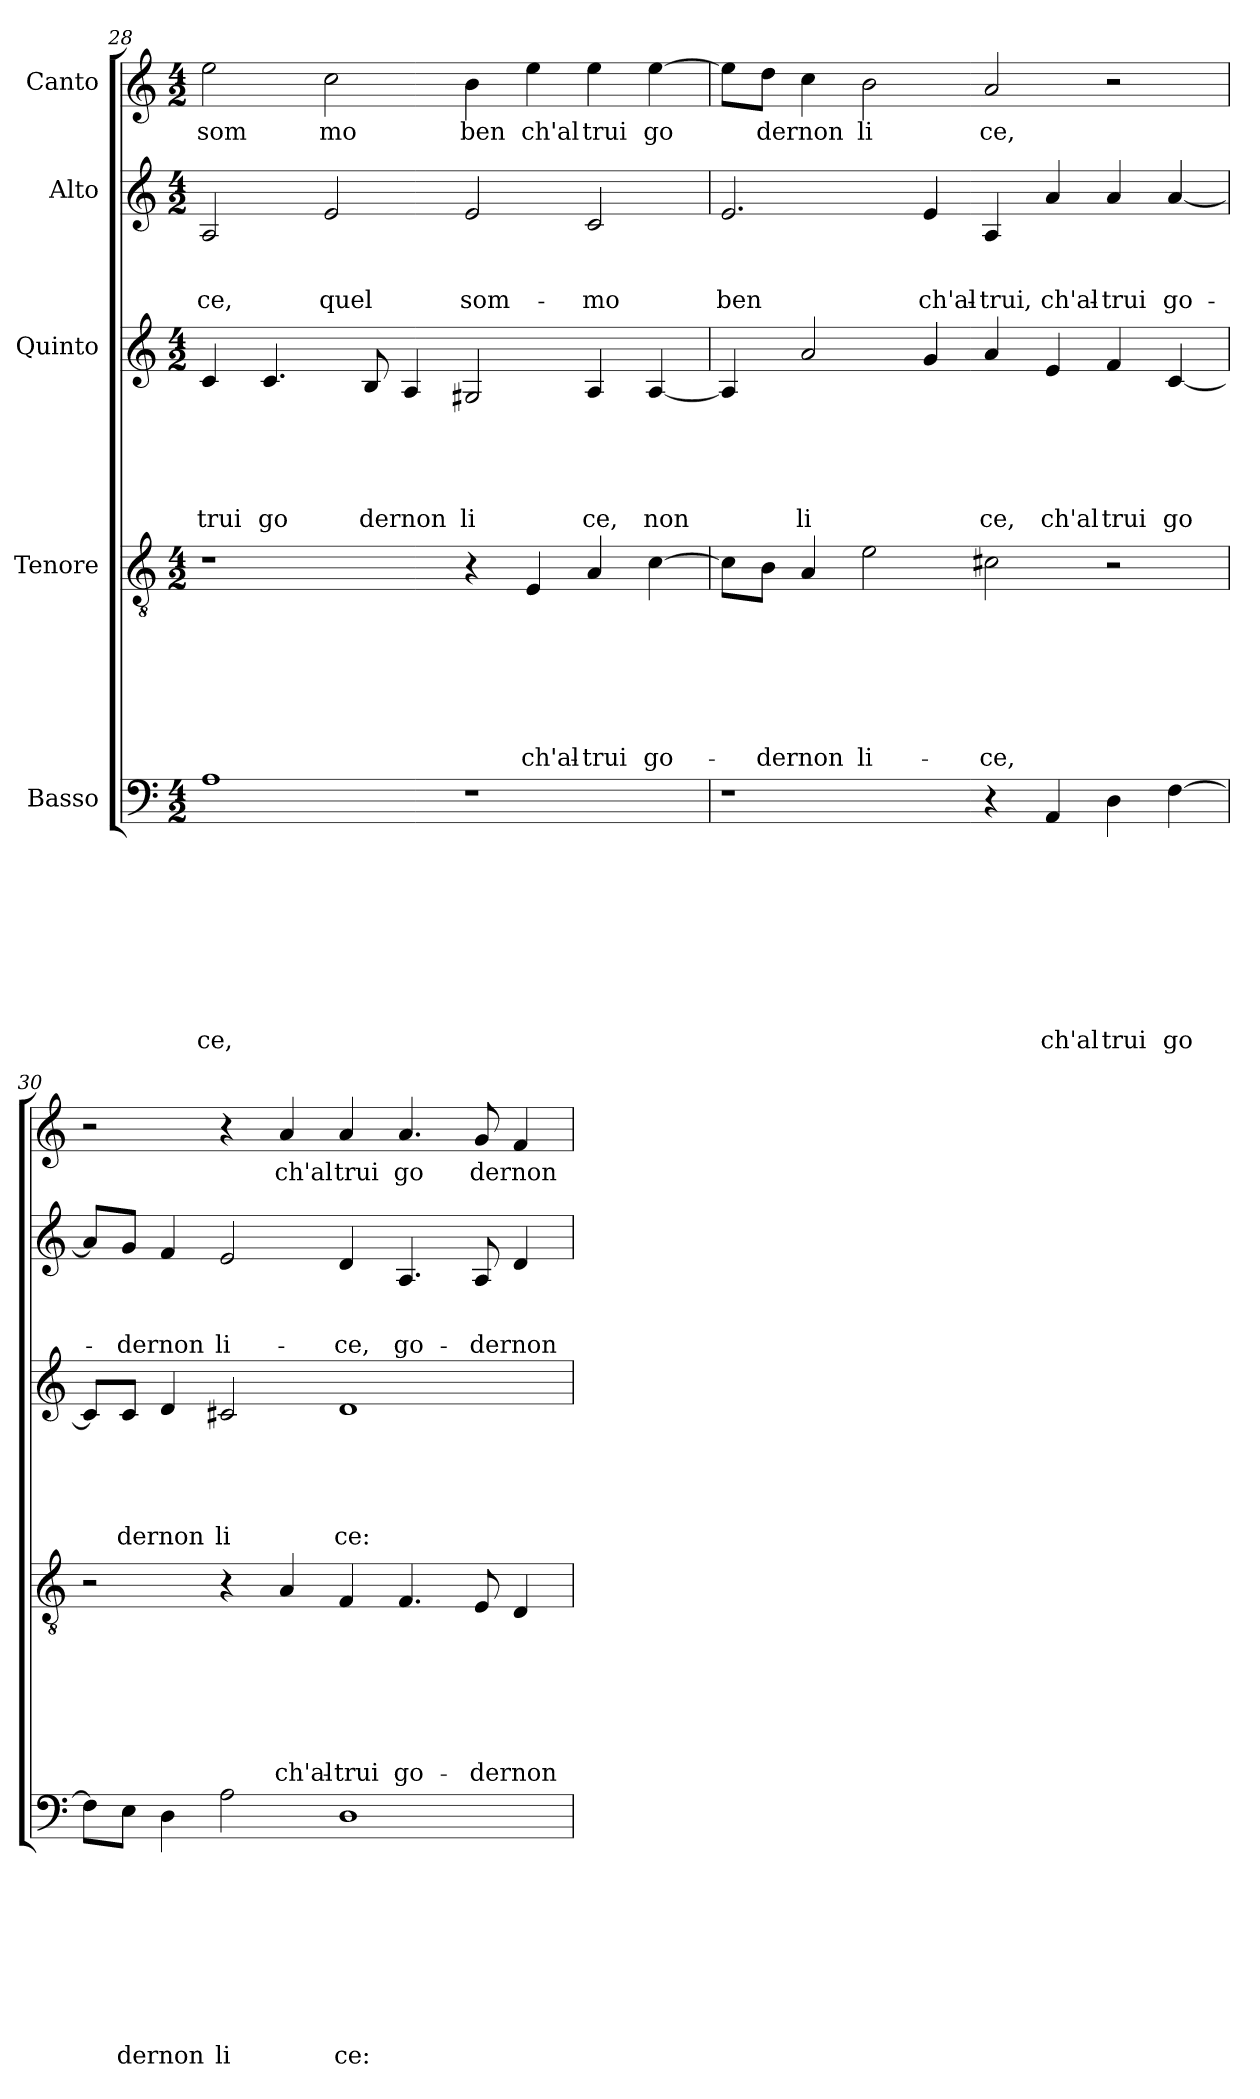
**kern	**text	**text	**text	**text	**text	**text	**text	**text	**text	**kern	**text	**text	**text	**text	**text	**text	**text	**kern	**text	**text	**text	**text	**text	**kern	**text	**text	**text	**kern	**text
*part5	*part5	*part5	*part5	*part5	*part5	*part5	*part5	*part5	*part5	*part4	*part4	*part4	*part4	*part4	*part4	*part4	*part4	*part3	*part3	*part3	*part3	*part3	*part3	*part2	*part2	*part2	*part2	*part1	*part1
*staff5	*staff5	*staff5	*staff5	*staff5	*staff5	*staff5	*staff5	*staff5	*staff5	*staff4	*staff4	*staff4	*staff4	*staff4	*staff4	*staff4	*staff4	*staff3	*staff3	*staff3	*staff3	*staff3	*staff3	*staff2	*staff2	*staff2	*staff2	*staff1	*staff1
*I"Basso	*	*	*	*	*	*	*	*	*	*I"Tenore	*	*	*	*	*	*	*	*I"Quinto	*	*	*	*	*	*I"Alto	*	*	*	*I"Canto	*
*clefF4	*	*	*	*	*	*	*	*	*	*clefGv2	*	*	*	*	*	*	*	*clefG2	*	*	*	*	*	*clefG2	*	*	*	*clefG2	*
*k[]	*	*	*	*	*	*	*	*	*	*k[]	*	*	*	*	*	*	*	*k[]	*	*	*	*	*	*k[]	*	*	*	*k[]	*
*C:	*	*	*	*	*	*	*	*	*	*C:	*	*	*	*	*	*	*	*C:	*	*	*	*	*	*C:	*	*	*	*C:	*
*M4/2	*	*	*	*	*	*	*	*	*	*M4/2	*	*	*	*	*	*	*	*M4/2	*	*	*	*	*	*M4/2	*	*	*	*M4/2	*
=28	=28	=28	=28	=28	=28	=28	=28	=28	=28	=28	=28	=28	=28	=28	=28	=28	=28	=28	=28	=28	=28	=28	=28	=28	=28	=28	=28	=28	=28
!	!	!	!	!	!	!	!	!	!LO:LY:b	!	!	!	!	!	!	!	!	!	!	!	!	!	!LO:LY:b	!	!	!	!LO:LY:b	!	!LO:LY:b
1A	.	.	.	.	.	.	.	.	ce,	1r	.	.	.	.	.	.	.	4c/	.	.	.	.	trui	2A/	.	.	-ce,	2ee\	som
!	!	!	!	!	!	!	!	!	!	!	!	!	!	!	!	!	!	!	!	!	!	!	!LO:LY:b	!	!	!	!	!	!
.	.	.	.	.	.	.	.	.	.	.	.	.	.	.	.	.	.	4.c/	.	.	.	.	go	.	.	.	.	.	.
!	!	!	!	!	!	!	!	!	!	!	!	!	!	!	!	!	!	!	!	!	!	!	!	!	!	!	!LO:LY:b	!	!LO:LY:b
.	.	.	.	.	.	.	.	.	.	.	.	.	.	.	.	.	.	.	.	.	.	.	.	2e/	.	.	quel	2cc\	mo
!	!	!	!	!	!	!	!	!	!	!	!	!	!	!	!	!	!	!	!	!	!	!	!LO:LY:b	!	!	!	!	!	!
.	.	.	.	.	.	.	.	.	.	.	.	.	.	.	.	.	.	8B/	.	.	.	.	dernon	.	.	.	.	.	.
.	.	.	.	.	.	.	.	.	.	.	.	.	.	.	.	.	.	4A/	.	.	.	.	.	.	.	.	.	.	.
!	!	!	!	!	!	!	!	!	!	!	!	!	!	!	!	!	!	!	!	!	!	!	!LO:LY:b	!	!	!	!LO:LY:b	!	!LO:LY:b
1r	.	.	.	.	.	.	.	.	.	4r	.	.	.	.	.	.	.	2G#X/	.	.	.	.	li	2e/	.	.	som-	4b\	ben
!	!	!	!	!	!	!	!	!	!	!	!	!	!	!	!	!	!LO:LY:b	!	!	!	!	!	!	!	!	!	!	!	!LO:LY:b
.	.	.	.	.	.	.	.	.	.	4E/	.	.	.	.	.	.	ch'al-	.	.	.	.	.	.	.	.	.	.	4ee\	ch'al
!	!	!	!	!	!	!	!	!	!	!	!	!	!	!	!	!	!LO:LY:b	!	!	!	!	!	!LO:LY:b	!	!	!	!LO:LY:b	!	!LO:LY:b
.	.	.	.	.	.	.	.	.	.	4A/	.	.	.	.	.	.	-trui	4A/	.	.	.	.	ce,	2c/	.	.	-mo	4ee\	trui
!	!	!	!	!	!	!	!	!	!	!	!	!	!	!	!	!	!LO:LY:b	!	!	!	!	!	!LO:LY:b	!	!	!	!	!	!LO:LY:b
.	.	.	.	.	.	.	.	.	.	[>4c\	.	.	.	.	.	.	go-	[<4A/	.	.	.	.	non	.	.	.	.	[>4ee\	go
=29	=29	=29	=29	=29	=29	=29	=29	=29	=29	=29	=29	=29	=29	=29	=29	=29	=29	=29	=29	=29	=29	=29	=29	=29	=29	=29	=29	=29	=29
!	!	!	!	!	!	!	!	!	!	!	!	!	!	!	!	!	!	!	!	!	!	!	!	!	!	!	!LO:LY:b	!	!
1r	.	.	.	.	.	.	.	.	.	8c\L]	.	.	.	.	.	.	.	4A/]	.	.	.	.	.	2.e/	.	.	ben	8ee\L]	.
!	!	!	!	!	!	!	!	!	!	!	!	!	!	!	!	!	!LO:LY:b	!	!	!	!	!	!	!	!	!	!	!	!LO:LY:b
.	.	.	.	.	.	.	.	.	.	8B\J	.	.	.	.	.	.	-dernon	.	.	.	.	.	.	.	.	.	.	8dd\J	dernon
!	!	!	!	!	!	!	!	!	!	!	!	!	!	!	!	!	!	!	!	!	!	!	!LO:LY:b	!	!	!	!	!	!
.	.	.	.	.	.	.	.	.	.	4A/	.	.	.	.	.	.	.	2a/	.	.	.	.	li	.	.	.	.	4cc\	.
!	!	!	!	!	!	!	!	!	!	!	!	!	!	!	!	!	!LO:LY:b	!	!	!	!	!	!	!	!	!	!	!	!LO:LY:b
.	.	.	.	.	.	.	.	.	.	2e\	.	.	.	.	.	.	li-	.	.	.	.	.	.	.	.	.	.	2b\	li
!	!	!	!	!	!	!	!	!	!	!	!	!	!	!	!	!	!	!	!	!	!	!	!	!	!	!	!LO:LY:b	!	!
.	.	.	.	.	.	.	.	.	.	.	.	.	.	.	.	.	.	4g/	.	.	.	.	.	4e/	.	.	ch'al-	.	.
!	!	!	!	!	!	!	!	!	!	!	!	!	!	!	!	!	!LO:LY:b	!	!	!	!	!	!LO:LY:b	!	!	!	!LO:LY:b	!	!LO:LY:b
4r	.	.	.	.	.	.	.	.	.	2c#X\	.	.	.	.	.	.	-ce,	4a/	.	.	.	.	ce,	4A/	.	.	-trui,	2a/	ce,
!	!	!	!	!	!	!	!	!	!LO:LY:b	!	!	!	!	!	!	!	!	!	!	!	!	!	!LO:LY:b	!	!	!	!LO:LY:b	!	!
4AA/	.	.	.	.	.	.	.	.	ch'al	.	.	.	.	.	.	.	.	4e/	.	.	.	.	ch'al	4a/	.	.	ch'al-	.	.
!	!	!	!	!	!	!	!	!	!LO:LY:b	!	!	!	!	!	!	!	!	!	!	!	!	!	!LO:LY:b	!	!	!	!LO:LY:b	!	!
4D\	.	.	.	.	.	.	.	.	trui	2r	.	.	.	.	.	.	.	4f/	.	.	.	.	trui	4a/	.	.	-trui	2r	.
!	!	!	!	!	!	!	!	!	!LO:LY:b	!	!	!	!	!	!	!	!	!	!	!	!	!	!LO:LY:b	!	!	!	!LO:LY:b	!	!
[>4F\	.	.	.	.	.	.	.	.	go	.	.	.	.	.	.	.	.	[<4c/	.	.	.	.	go	[<4a/	.	.	go-	.	.
=30	=30	=30	=30	=30	=30	=30	=30	=30	=30	=30	=30	=30	=30	=30	=30	=30	=30	=30	=30	=30	=30	=30	=30	=30	=30	=30	=30	=30	=30
8F\L]	.	.	.	.	.	.	.	.	.	2r	.	.	.	.	.	.	.	8c/L]	.	.	.	.	.	8a/L]	.	.	.	2r	.
!	!	!	!	!	!	!	!	!	!LO:LY:b	!	!	!	!	!	!	!	!	!	!	!	!	!	!LO:LY:b	!	!	!	!LO:LY:b	!	!
8E\J	.	.	.	.	.	.	.	.	dernon	.	.	.	.	.	.	.	.	8c/J	.	.	.	.	dernon	8g/J	.	.	-dernon	.	.
4D\	.	.	.	.	.	.	.	.	.	.	.	.	.	.	.	.	.	4d/	.	.	.	.	.	4f/	.	.	.	.	.
!	!	!	!	!	!	!	!	!	!LO:LY:b	!	!	!	!	!	!	!	!	!	!	!	!	!	!LO:LY:b	!	!	!	!LO:LY:b	!	!
2A\	.	.	.	.	.	.	.	.	li	4r	.	.	.	.	.	.	.	2c#X/	.	.	.	.	li	2e/	.	.	li-	4r	.
!	!	!	!	!	!	!	!	!	!	!	!	!	!	!	!	!	!LO:LY:b	!	!	!	!	!	!	!	!	!	!	!	!LO:LY:b
.	.	.	.	.	.	.	.	.	.	4A/	.	.	.	.	.	.	ch'al-	.	.	.	.	.	.	.	.	.	.	4a/	ch'al
!	!	!	!	!	!	!	!	!	!LO:LY:b	!	!	!	!	!	!	!	!LO:LY:b	!	!	!	!	!	!LO:LY:b	!	!	!	!LO:LY:b	!	!LO:LY:b
1D	.	.	.	.	.	.	.	.	ce:	4F/	.	.	.	.	.	.	-trui	1d	.	.	.	.	ce:	4d/	.	.	-ce,	4a/	trui
!	!	!	!	!	!	!	!	!	!	!	!	!	!	!	!	!	!LO:LY:b	!	!	!	!	!	!	!	!	!	!LO:LY:b	!	!LO:LY:b
.	.	.	.	.	.	.	.	.	.	4.F/	.	.	.	.	.	.	go-	.	.	.	.	.	.	4.A/	.	.	go-	4.a/	go
!	!	!	!	!	!	!	!	!	!	!	!	!	!	!	!	!	!LO:LY:b	!	!	!	!	!	!	!	!	!	!LO:LY:b	!	!LO:LY:b
.	.	.	.	.	.	.	.	.	.	8E/	.	.	.	.	.	.	-dernon	.	.	.	.	.	.	8A/	.	.	-dernon	8g/	dernon
.	.	.	.	.	.	.	.	.	.	4D/	.	.	.	.	.	.	.	.	.	.	.	.	.	4d/	.	.	.	4f</	.
=	=	=	=	=	=	=	=	=	=	=	=	=	=	=	=	=	=	=	=	=	=	=	=	=	=	=	=	=	=
*-	*-	*-	*-	*-	*-	*-	*-	*-	*-	*-	*-	*-	*-	*-	*-	*-	*-	*-	*-	*-	*-	*-	*-	*-	*-	*-	*-	*-	*-
